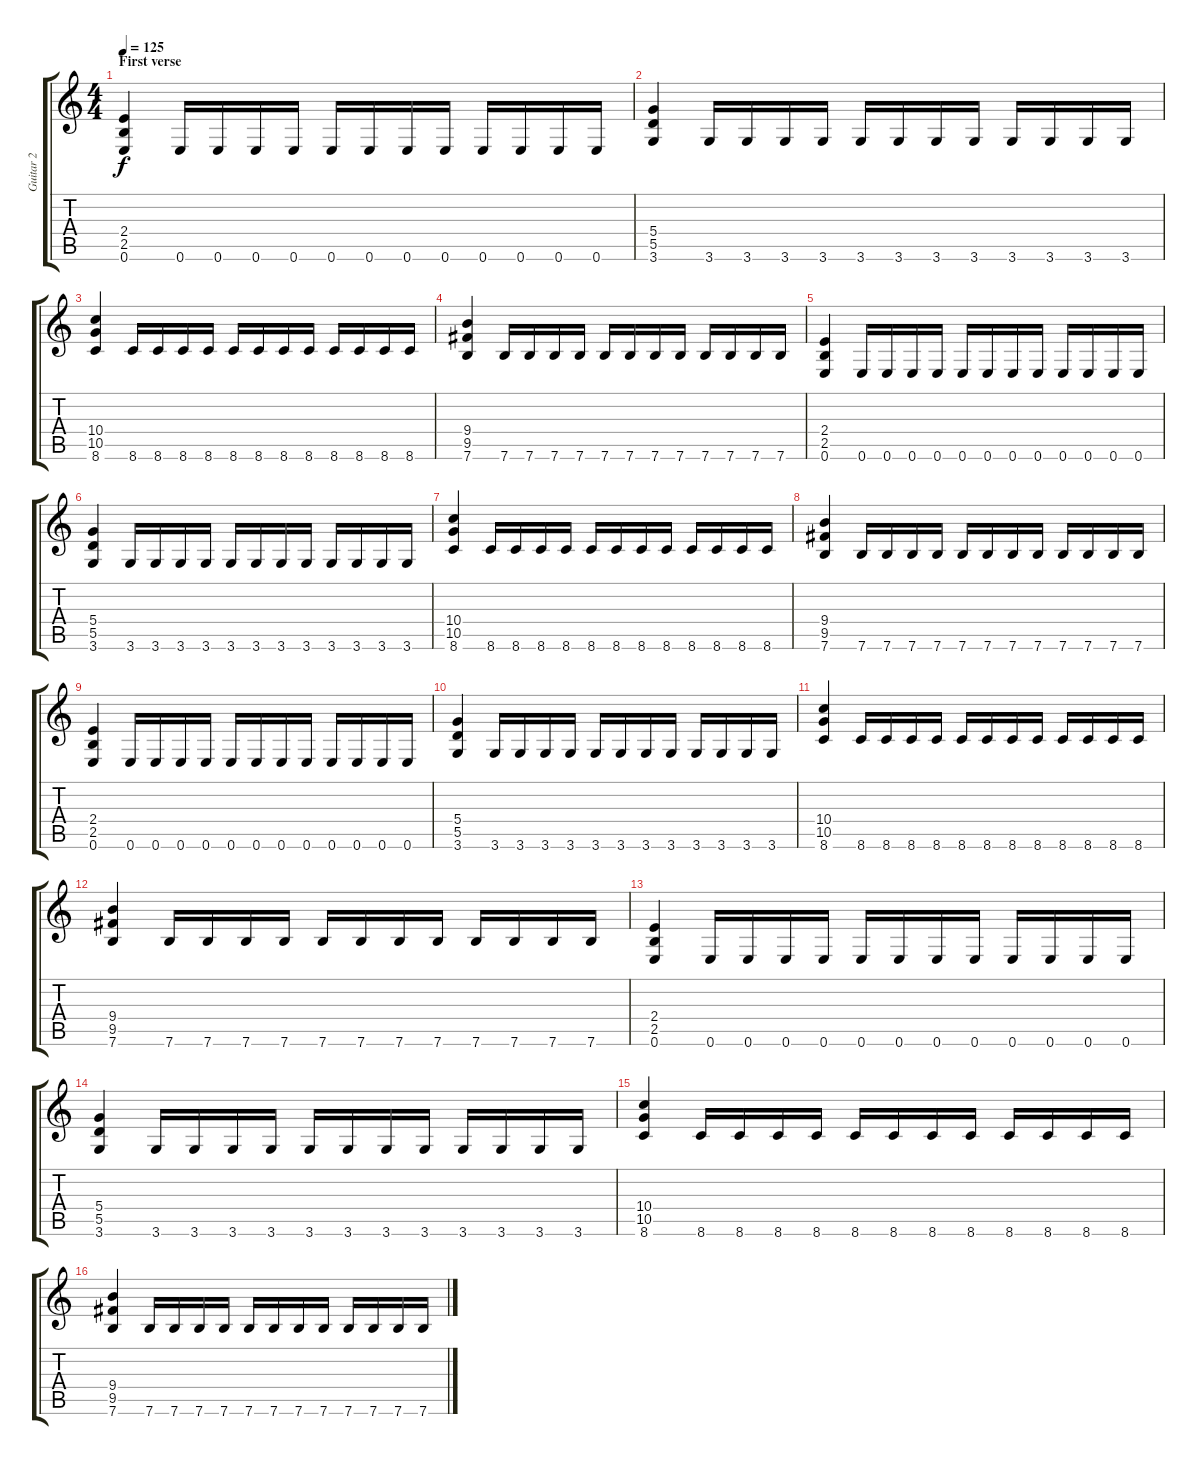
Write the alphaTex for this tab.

\track ("Guitar 2" "Guitar 2") {instrument distortionguitar}
\staff {score tabs}
\tuning (E4 B3 G3 D3 A2 E2) {hide}
\ts (4 4)
\section ("" "First verse")
\tempo 125
\clef g2
\ks c
(2.4 2.5 0.6).4{dy f} 0.6.16 0.6.16 0.6.16 0.6.16 0.6.16 0.6.16 0.6.16 0.6.16 0.6.16 0.6.16 0.6.16 0.6.16 |
(5.4 5.5 3.6).4 3.6.16 3.6.16 3.6.16 3.6.16 3.6.16 3.6.16 3.6.16 3.6.16 3.6.16 3.6.16 3.6.16 3.6.16 |
(10.4 10.5 8.6).4 8.6.16 8.6.16 8.6.16 8.6.16 8.6.16 8.6.16 8.6.16 8.6.16 8.6.16 8.6.16 8.6.16 8.6.16 |
(9.4 9.5 7.6).4 7.6.16 7.6.16 7.6.16 7.6.16 7.6.16 7.6.16 7.6.16 7.6.16 7.6.16 7.6.16 7.6.16 7.6.16 |
(2.4 2.5 0.6).4 0.6.16 0.6.16 0.6.16 0.6.16 0.6.16 0.6.16 0.6.16 0.6.16 0.6.16 0.6.16 0.6.16 0.6.16 |
(5.4 5.5 3.6).4 3.6.16 3.6.16 3.6.16 3.6.16 3.6.16 3.6.16 3.6.16 3.6.16 3.6.16 3.6.16 3.6.16 3.6.16 |
(10.4 10.5 8.6).4 8.6.16 8.6.16 8.6.16 8.6.16 8.6.16 8.6.16 8.6.16 8.6.16 8.6.16 8.6.16 8.6.16 8.6.16 |
(9.4 9.5 7.6).4 7.6.16 7.6.16 7.6.16 7.6.16 7.6.16 7.6.16 7.6.16 7.6.16 7.6.16 7.6.16 7.6.16 7.6.16 |
(2.4 2.5 0.6).4 0.6.16 0.6.16 0.6.16 0.6.16 0.6.16 0.6.16 0.6.16 0.6.16 0.6.16 0.6.16 0.6.16 0.6.16 |
(5.4 5.5 3.6).4 3.6.16 3.6.16 3.6.16 3.6.16 3.6.16 3.6.16 3.6.16 3.6.16 3.6.16 3.6.16 3.6.16 3.6.16 |
(10.4 10.5 8.6).4 8.6.16 8.6.16 8.6.16 8.6.16 8.6.16 8.6.16 8.6.16 8.6.16 8.6.16 8.6.16 8.6.16 8.6.16 |
(9.4 9.5 7.6).4 7.6.16 7.6.16 7.6.16 7.6.16 7.6.16 7.6.16 7.6.16 7.6.16 7.6.16 7.6.16 7.6.16 7.6.16 |
(2.4 2.5 0.6).4 0.6.16 0.6.16 0.6.16 0.6.16 0.6.16 0.6.16 0.6.16 0.6.16 0.6.16 0.6.16 0.6.16 0.6.16 |
(5.4 5.5 3.6).4 3.6.16 3.6.16 3.6.16 3.6.16 3.6.16 3.6.16 3.6.16 3.6.16 3.6.16 3.6.16 3.6.16 3.6.16 |
(10.4 10.5 8.6).4 8.6.16 8.6.16 8.6.16 8.6.16 8.6.16 8.6.16 8.6.16 8.6.16 8.6.16 8.6.16 8.6.16 8.6.16 |
(9.4 9.5 7.6).4 7.6.16 7.6.16 7.6.16 7.6.16 7.6.16 7.6.16 7.6.16 7.6.16 7.6.16 7.6.16 7.6.16 7.6.16
